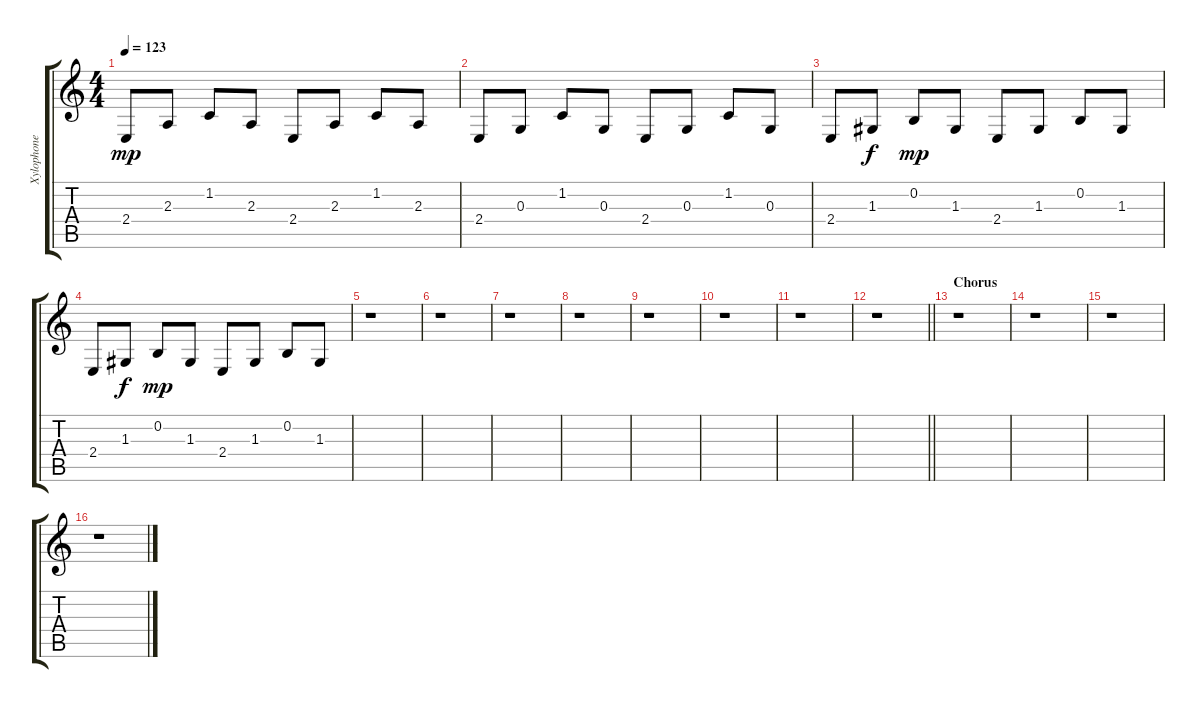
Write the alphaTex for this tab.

\track ("Xylophone" "Xylophone") {instrument vibraphone}
\staff {score tabs}
\tuning (E4 B3 G3 D3 A2 E2) {hide}
\ts (4 4)
\tempo 123
\clef g2
\ks c
2.4.8{dy mp} 2.3.8 1.2.8 2.3.8 2.4.8 2.3.8 1.2.8 2.3.8 |
2.4.8 0.3.8 1.2.8 0.3.8 2.4.8 0.3.8 1.2.8 0.3.8 |
2.4.8 1.3.8{dy f} 0.2.8{dy mp} 1.3.8 2.4.8 1.3.8 0.2.8 1.3.8 |
2.4.8 1.3.8{dy f} 0.2.8{dy mp} 1.3.8 2.4.8 1.3.8 0.2.8 1.3.8 |
r.1 |
r.1 |
r.1 |
r.1 |
r.1 |
r.1 |
r.1 |
\barLineRight lightlight
r.1 |
\section ("" "Chorus")
r.1 |
r.1 |
r.1 |
r.1
